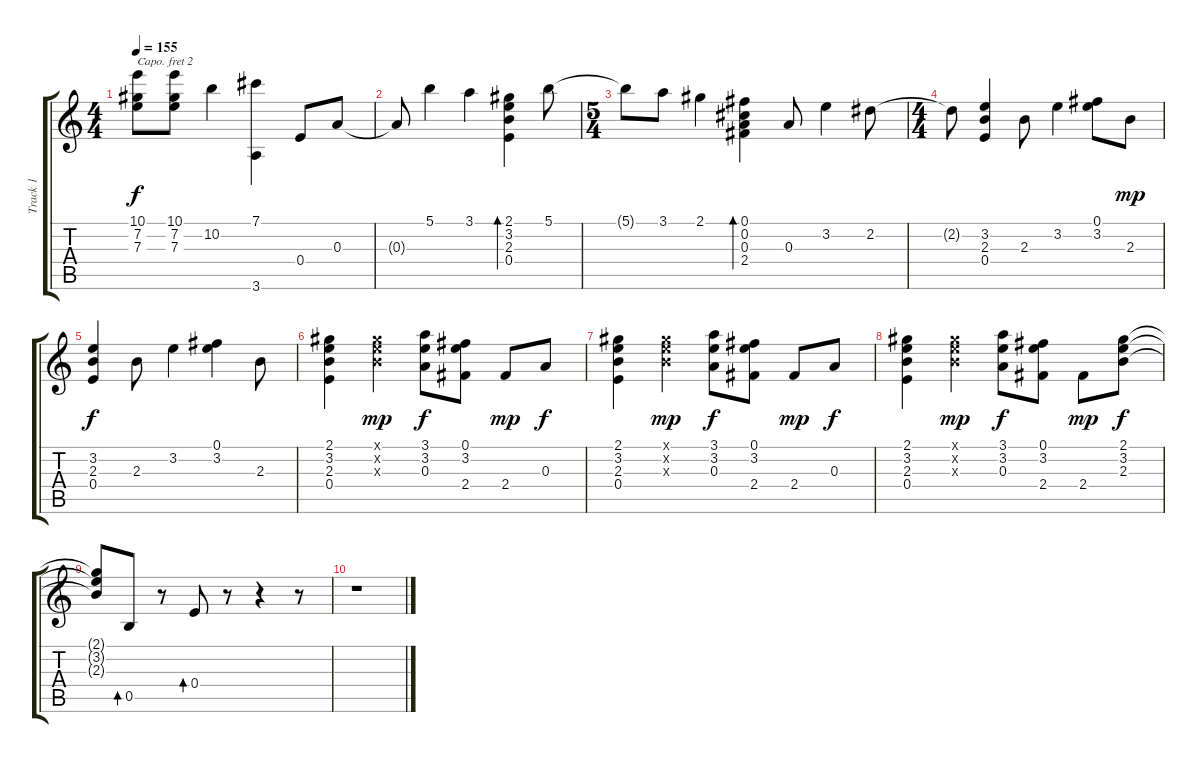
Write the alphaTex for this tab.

\track ("Track 1" "Track 1") {instrument acousticguitarsteel}
\staff {score tabs}
\capo 2
\tuning (E4 B3 G3 D3 A2 E2) {hide}
\ts (4 4)
\tempo 155
\clef g2
\ks c
(10.1{t} 7.2{t} 7.3{t}).8{dy f} (10.1 7.2 7.3).8 10.2.4 (7.1 3.6).4 0.4.8 0.3.8 |
0.3{t}.8 5.1.4 3.1.4 (2.1 3.2 2.3 0.4).4{bd 120} 5.1.8 |
\ts (5 4)
5.1{t}.8 3.1.8 2.1.4 (0.1 0.2 0.3 2.4).4{bd 120} 0.3.8 3.2.4 2.2.8 |
\ts (4 4)
2.2{t}.8 (3.2 2.3 0.4).4 2.3.8 3.2.4 (0.1 3.2).8 2.3.8{dy mp} |
(3.2 2.3 0.4).4{dy f} 2.3.8 3.2.4 (0.1 3.2).4 2.3.8 |
(2.1 3.2 2.3 0.4).4 (2.1{x} 3.2{x} 2.3{x}).4{dy mp} (3.1 3.2 0.3).8{dy f} (0.1 3.2 2.4).8 2.4.8{dy mp} 0.3.8{dy f} |
(2.1 3.2 2.3 0.4).4 (2.1{x} 3.2{x} 2.3{x}).4{dy mp} (3.1 3.2 0.3).8{dy f} (0.1 3.2 2.4).8 2.4.8{dy mp} 0.3.8{dy f} |
(2.1 3.2 2.3 0.4).4 (2.1{x} 3.2{x} 2.3{x}).4{dy mp} (3.1 3.2 0.3).8{dy f} (0.1 3.2 2.4).8 2.4.8{dy mp} (2.1 3.2 2.3).8{dy f} |
(2.1{t} 3.2{t} 2.3{t}).8 0.5.8{bd 30} r.8 0.4.8{bd 30} r.8 r.4 r.8 |
r.1
